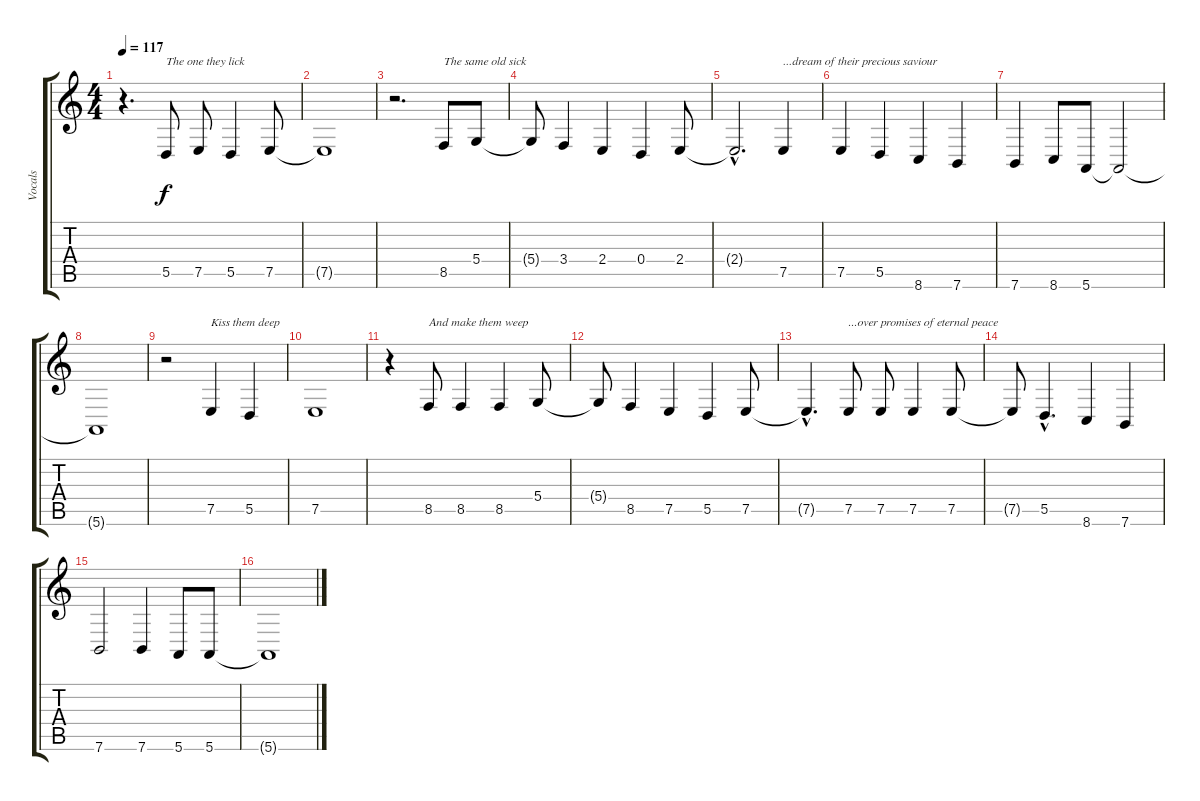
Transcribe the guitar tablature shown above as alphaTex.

\track ("Vocals" "Vocals") {instrument cello}
\staff {score tabs}
\tuning (E4 B3 G3 D3 A2 E2) {hide}
\ts (4 4)
\tempo 117
\clef g2
\ks c
r.4{d dy f instrument cello} 5.5.8{txt "The one they lick"} 7.5.8 5.5.4 7.5.8 |
7.5{t}.1 |
r.2{d} 8.5.8{txt "The same old sick"} 5.4.8 |
5.4{t}.8 3.4.4 2.4.4 0.4.4 2.4.8 |
2.4{hac t}.2{d} 7.5.4{txt "...dream of their precious saviour"} |
7.5.4 5.5.4 8.6.4 7.6.4 |
7.6.4 8.6.8 5.6.8 5.6{t}.2 |
5.6{t}.1 |
r.2 7.5.4{txt "Kiss them deep"} 5.5.4 |
7.5.1 |
r.4 8.5.8{txt "And make them weep"} 8.5.4 8.5.4 5.4.8 |
5.4{t}.8 8.5.4 7.5.4 5.5.4 7.5.8 |
7.5{hac t}.4{d} 7.5.8{txt "...over promises of eternal peace"} 7.5.8 7.5.4 7.5.8 |
7.5{t}.8 5.5{hac}.4{d} 8.6.4 7.6.4 |
7.6.2 7.6.4 5.6.8 5.6.8 |
5.6{t}.1
